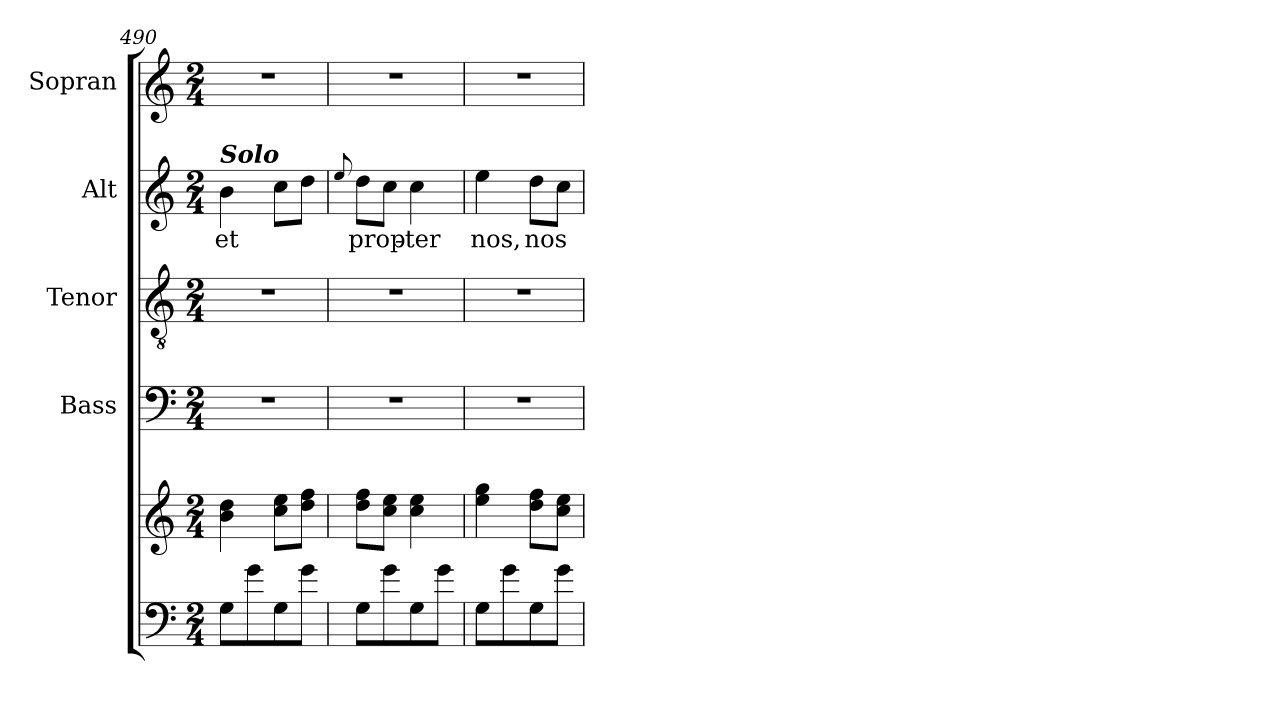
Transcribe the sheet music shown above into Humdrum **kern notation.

**kern	**kern	**kern	**kern	**kern	**text	**kern
*part5	*part5	*part4	*part3	*part2	*part2	*part1
*staff6	*staff5	*staff4	*staff3	*staff2	*staff2	*staff1
*	*	*I"Bass	*I"Tenor	*I"Alt	*	*I"Sopran
*	*	*I'B.	*I'T.	*I'A.	*	*I'S.
*clefF4	*clefG2	*clefF4	*clefGv2	*clefG2	*	*clefG2
*k[]	*k[]	*k[]	*k[]	*k[]	*	*k[]
*C:	*C:	*C:	*C:	*C:	*	*C:
*M2/4	*M2/4	*M2/4	*M2/4	*M2/4	*	*M2/4
=490	=490	=490	=490	=490	=490	=490
!	!	!	!	!LO:TX:a:Bi:t=Solo	!	!
!	!	!	!	!	!LO:LY:b	!
8G\L	4b\ 4dd\	2r	2r	4b\	et	2r
8g\	.	.	.	.	.	.
8G\	8cc\ 8ee\L	.	.	8cc\L	.	.
8g\J	8dd\ 8ff\J	.	.	8dd\J	.	.
=491	=491	=491	=491	=491	=491	=491
.	.	.	.	8qqee/	.	.
!	!	!	!	!	!LO:LY:b	!
8G\L	8dd\ 8ff\L	2r	2r	8dd\L	prop-	2r
8g\	8cc\ 8ee\J	.	.	8cc\J	.	.
!	!	!	!	!	!LO:LY:b	!
8G\	4cc\ 4ee\	.	.	4cc\	-ter	.
8g\J	.	.	.	.	.	.
=492	=492	=492	=492	=492	=492	=492
!	!	!	!	!	!LO:LY:b	!
8G\L	4ee\ 4gg\	2r	2r	4ee\	nos,	2r
8g\	.	.	.	.	.	.
!	!	!	!	!	!LO:LY:b	!
8G\	8dd\ 8ff\L	.	.	8dd\L	nos	.
8g\J	8cc\ 8ee\J	.	.	8cc\J	.	.
=	=	=	=	=	=	=
*-	*-	*-	*-	*-	*-	*-
